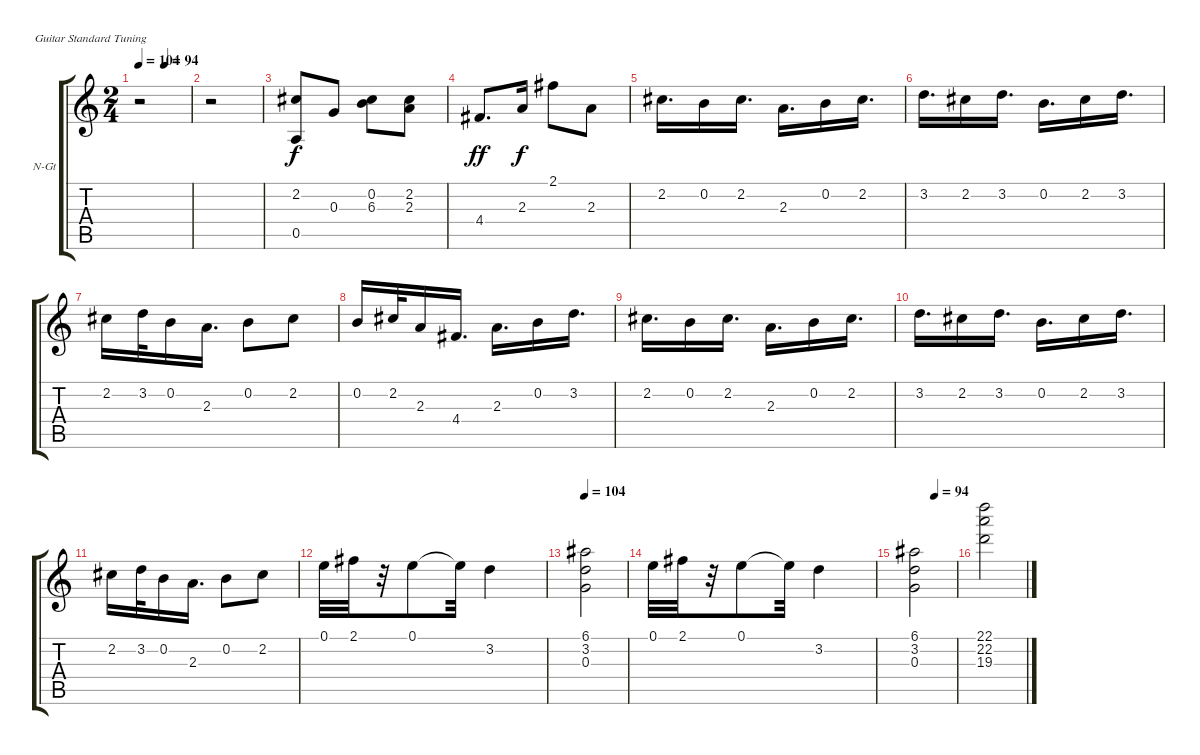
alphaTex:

\bracketExtendMode groupsimilarinstruments
\firstSystemTrackNameOrientation horizontal
\otherSystemsTrackNameOrientation horizontal
\track ("2nd guitar" "N-Gt") {instrument acousticguitarnylon}
\staff {score tabs}
\tuning (E4 B3 G3 D3 A2 E2)
\ts (2 4)
\tempo 104
\tempo (94 0.5)
\clef g2
\ks c
r.2{dy f} |
r.2 |
(2.2 0.5).8 0.3.8 (0.2 6.3).8 (2.2 2.3).8 |
4.4.8{d dy ff} 2.3.16{dy f} 2.1.8 2.3.8 |
2.2.16{d} 0.2.16 2.2.16{d} 2.3.16{d} 0.2.16 2.2.16{d} |
3.2.16{d} 2.2.16 3.2.16{d} 0.2.16{d} 2.2.16 3.2.16{d} |
2.2.16 3.2.32 0.2.16 2.3.16{d} 0.2.8 2.2.8 |
0.2.16 2.2.32 2.3.16 4.4.16{d} 2.3.16{d} 0.2.16 3.2.16{d} |
2.2.16{d} 0.2.16 2.2.16{d} 2.3.16{d} 0.2.16 2.2.16{d} |
3.2.16{d} 2.2.16 3.2.16{d} 0.2.16{d} 2.2.16 3.2.16{d} |
2.2.16 3.2.32 0.2.16 2.3.16{d} 0.2.8 2.2.8 |
0.1.32 2.1.32 r.32 0.1.8 0.1{t}.32 3.2.4 |
\tempo 104
(6.1 3.2 0.3).2 |
0.1.32 2.1.32 r.32 0.1.8 0.1{t}.32 3.2.4 |
\tempo (94 0.5)
(6.1 3.2 0.3).2 |
(22.1 22.2 19.3).2
